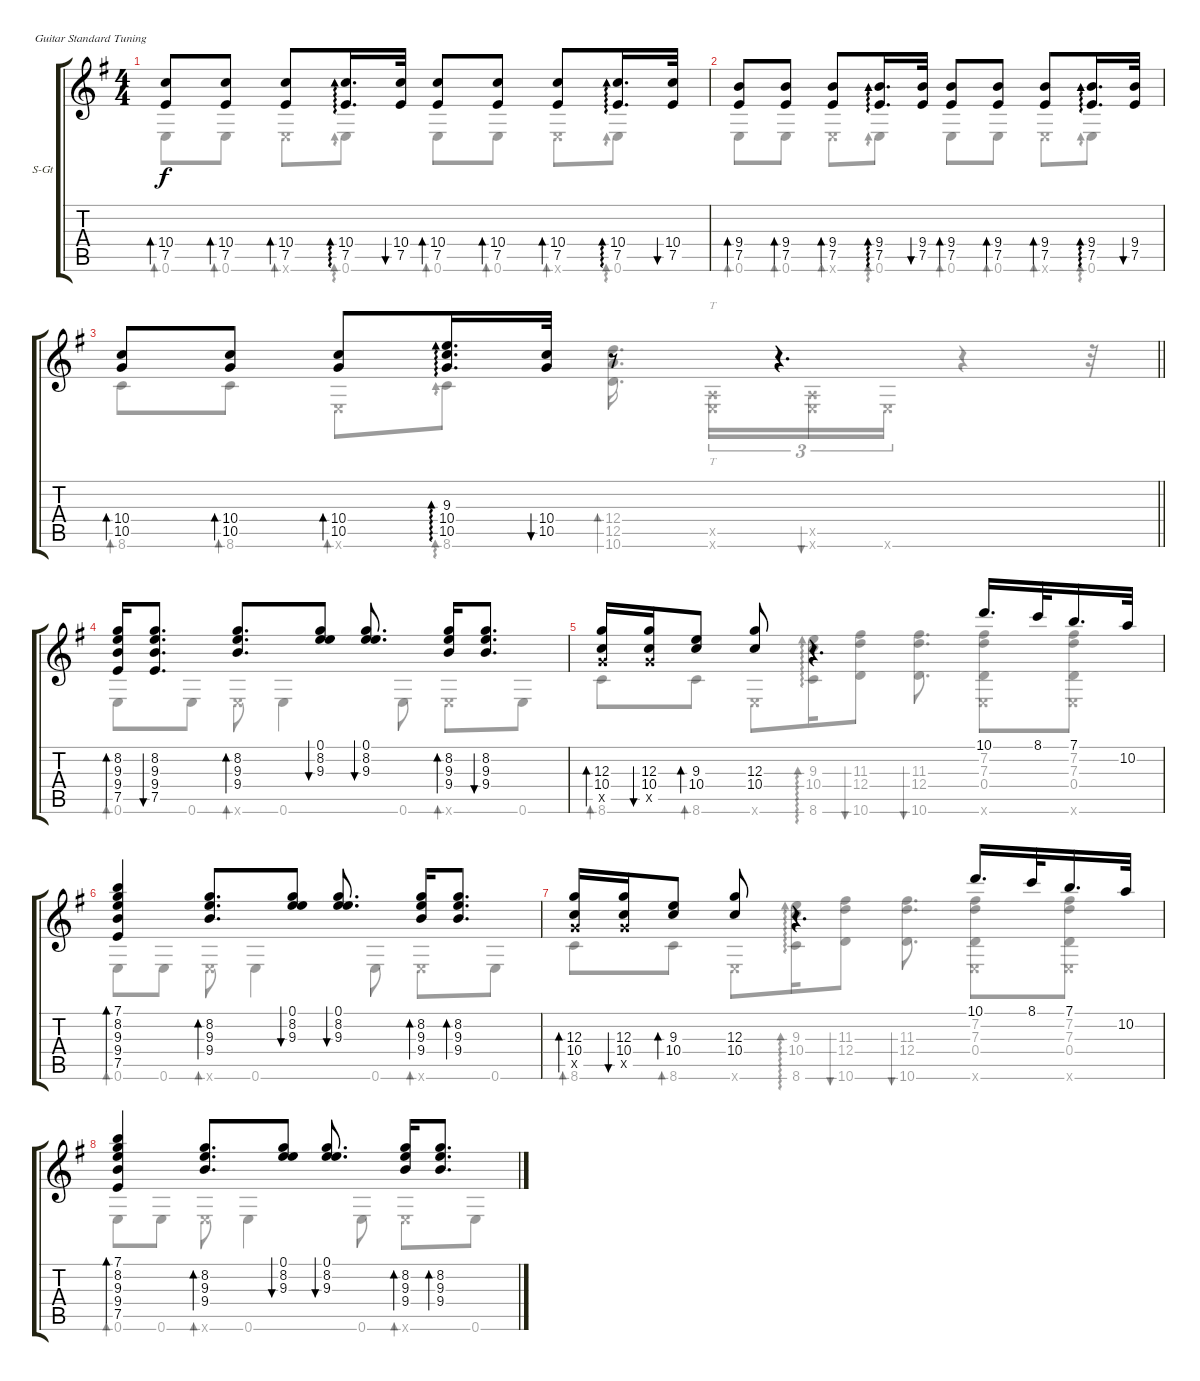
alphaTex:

\defaultSystemsLayout 4
\bracketExtendMode groupsimilarinstruments
\firstSystemTrackNameOrientation horizontal
\otherSystemsTrackNameOrientation horizontal
\track ("Steel Guitar" "S-Gt") {instrument acousticguitarsteel}
\staff {score tabs}
\tuning (E4 B3 G3 D3 A2 E2)
\voice
\ts (4 4)
\tempo (81.0588 hide)
\clef g2
\ks eminor
(7.5 10.4).8{bd 30 dy f} (10.4 7.5).8{bd 30} (10.4 7.5).8{bd 30} (10.4 7.5).16{d ad 30} (10.4 7.5).32{bu 30} (10.4 7.5).8{bd 30} (10.4 7.5).8{bd 30} (10.4 7.5).8{bd 30} (10.4 7.5).16{d ad 30} (10.4 7.5).32{bu 30} |
(7.5 9.4).8{bd 30} (9.4 7.5).8{bd 30} (9.4 7.5).8{bd 30} (9.4 7.5).16{d ad 30} (9.4 7.5).32{bu 30} (9.4 7.5).8{bd 30} (9.4 7.5).8{bd 30} (9.4 7.5).8{bd 30} (9.4 7.5).16{d ad 30} (9.4 7.5).32{bu 30} |
\barLineRight lightlight
(10.4 10.5).8{bd 30} (10.4 10.5).8{bd 30} (10.4 10.5).8{bd 30} (10.4 10.5 9.3).16{d ad 30} (10.4 10.5).32{bu 30} r.8{bd 30} r.4{d} |
(8.2 9.3 9.4 7.5).16{bd 30} (7.5 9.4 9.3 8.2).8{d bu 30} (8.2 9.3 9.4).8{d bd 30} (0.1 8.2 9.3).8{bu 30} (9.3 8.2 0.1).8{d bu 30} (8.2 9.3 9.4).16{bd 30} (8.2 9.3 9.4).8{d bu 30} |
(12.3 10.4 10.5{x}).16{bd 30} (10.5{x} 10.4 12.3).16{bu 30} (9.3 10.4).8{bd 30} (12.3 10.4).8 r.4{d ad 0} 10.1.16{d} 8.1.32 7.1.16{d} 10.2.32 |
(8.2 9.3 9.4 7.5 7.1).4{bd 30} (8.2 9.3 9.4).8{d bd 30} (0.1 8.2 9.3).8{bu 30} (9.3 8.2 0.1).8{d bu 30} (8.2 9.3 9.4).16{bd 30} (8.2 9.3 9.4).8{d bd 30} |
(12.3 10.4 10.5{x}).16{bd 30} (10.5{x} 10.4 12.3).16{bu 30} (9.3 10.4).8{bd 30} (12.3 10.4).8 r.4{d ad 0} 10.1.16{d} 8.1.32 7.1.16{d} 10.2.32 |
(8.2 9.3 9.4 7.5 7.1).4{bd 30} (8.2 9.3 9.4).8{d bd 30} (0.1 8.2 9.3).8{bu 30} (9.3 8.2 0.1).8{d bu 30} (8.2 9.3 9.4).16{bd 30} (8.2 9.3 9.4).8{d bd 30}
\voice
\clef g2
\ottava regular
\simile none
\ks eminor
0.6.8{bd 0 dy f} 0.6.8{bd 0} 0.6{x}.8{bd 0} 0.6.8{ad 0} 0.6.8{bd 0} 0.6.8{bd 0} 0.6{x}.8{bd 0} 0.6.8{ad 0} |
0.6.8{bd 0} 0.6.8{bd 0} 0.6{x}.8{bd 0} 0.6.8{ad 0} 0.6.8{bd 0} 0.6.8{bd 0} 0.6{x}.8{bd 0} 0.6.8{ad 0} |
\barLineRight lightlight
8.6.8{bd 0} 8.6.8{bd 0} 0.6{x}.8{bd 0} 8.6.8{ad 0} (10.6 12.5 12.4).16{d bd 0} (0.6{x} 0.5{x}).16{tt tu (3 2)} (0.5{x} 0.6{x}).16{tu (3 2) bu 30} 0.6{x}.16{tu (3 2)} r.4 r.32 |
0.6.8{bd 0} 0.6.8 0.6{x}.8{bd 0} 0.6.4 0.6.8 0.6{x}.8{bd 0} 0.6.8 |
8.6.8{bd 0} 8.6.8{bd 0} 0.6{x}.8 (8.6 10.4 9.3).16{ad 0} (12.4 10.6 11.3).8{bu 30} (10.6 12.4 11.3).8{d bu 30} (0.6{x} 0.4 7.3 7.2).8 (0.4 0.6{x} 7.2 7.3).8 |
0.6.8{bd 0} 0.6.8 0.6{x}.8{bd 0} 0.6.4 0.6.8 0.6{x}.8{bd 0} 0.6.8 |
8.6.8{bd 0} 8.6.8{bd 0} 0.6{x}.8 (8.6 10.4 9.3).16{ad 0} (12.4 10.6 11.3).8{bu 30} (10.6 12.4 11.3).8{d bu 30} (0.6{x} 0.4 7.3 7.2).8 (0.4 0.6{x} 7.2 7.3).8 |
0.6.8{bd 0} 0.6.8 0.6{x}.8{bd 0} 0.6.4 0.6.8 0.6{x}.8{bd 0} 0.6.8
